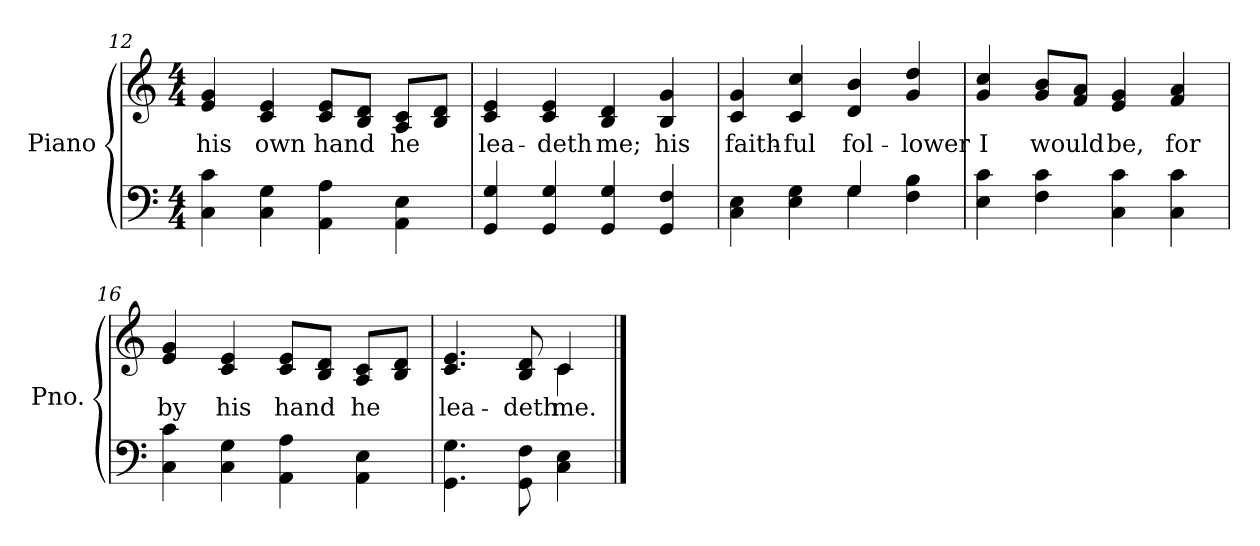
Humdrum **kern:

**kern	**kern	**text
*part2	*part1	*part1
*staff2	*staff1	*staff1
*I"Piano	*I"Piano	*
*I'Pno.	*I'Pno.	*
*clefF4	*clefG2	*
*k[]	*k[]	*
*C:	*C:	*
*M4/4	*M4/4	*
=12	=12	=12
!	!	!LO:LY:b:color=#000000
4Ci\ 4ci	4ei/ 4gi	his
!	!	!LO:LY:b:color=#000000
4Ci\ 4Gi	4ci/ 4ei	own
!	!	!LO:LY:b:color=#000000
4AAi\ 4Ai	8ci/ 8ei/L	hand
.	8Bi/ 8di/J	.
!	!	!LO:LY:b:color=#000000
4AAi\ 4Ei	8Ai/ 8ci/L	he
.	8Bi/ 8di/J	.
=13	=13	=13
!	!	!LO:LY:b:color=#000000
4GGi/ 4Gi	4ci/ 4ei	lea-
!	!	!LO:LY:b:color=#000000
4GGi/ 4Gi	4ci/ 4ei	-deth
!	!	!LO:LY:b:color=#000000
4GGi/ 4Gi	4Bi/ 4di	me;
!	!	!LO:LY:b:color=#000000
4GGi/ 4Fi	4Bi/ 4gi	his
!!LO:LB:g=z
=14	=14	=14
*^	*	*
!	!	!	!LO:LY:b:color=#000000
4Ci\ 4Ei	2ryy	4ci/ 4gi	faith-
!	!	!	!LO:LY:b:color=#000000
4Ei\ 4Gi	.	4ci/ 4cci	-ful
!	!	!	!LO:LY:b:color=#000000
4Gi/	4Gi\	4di/ 4bi	fol-
!	!	!	!LO:LY:b:color=#000000
4Fi\ 4Bi	4ryy	4gi/ 4ddi	-lower
*v	*v	*	*
=15	=15	=15
*^	*	*
!	!	!	!LO:LY:b:color=#000000
*v	*v	*	*
4Ei\ 4ci	4gi/ 4cci	I
!	!	!LO:LY:b:color=#000000
4Fi\ 4ci	8gi/ 8bi/L	would
.	8fi/ 8ai/J	.
!	!	!LO:LY:b:color=#000000
4Ci\ 4ci	4ei/ 4gi	be,
!	!	!LO:LY:b:color=#000000
4Ci\ 4ci	4fi/ 4ai	for
=16	=16	=16
!	!	!LO:LY:b:color=#000000
4Ci\ 4ci	4ei/ 4gi	by
!	!	!LO:LY:b:color=#000000
4Ci\ 4Gi	4ci/ 4ei	his
!	!	!LO:LY:b:color=#000000
4AAi\ 4Ai	8ci/ 8ei/L	hand
.	8Bi/ 8di/J	.
!	!	!LO:LY:b:color=#000000
4AAi\ 4Ei	8Ai/ 8ci/L	he
.	8Bi/ 8di/J	.
=17	=17	=17
!	!	!LO:LY:b:color=#000000
*	*^	*
4.GGi\ 4.Gi	4.ci/ 4.ei	2ryy	lea-
!	!	!	!LO:LY:b:color=#000000
8GGi\ 8Fi	8Bi/ 8di	.	-deth
!	!	!	!LO:LY:b:color=#000000
4Ci\ 4Ei	4ci/	4ci\	me.
*	*v	*v	*
==	==	==
*-	*-	*-
